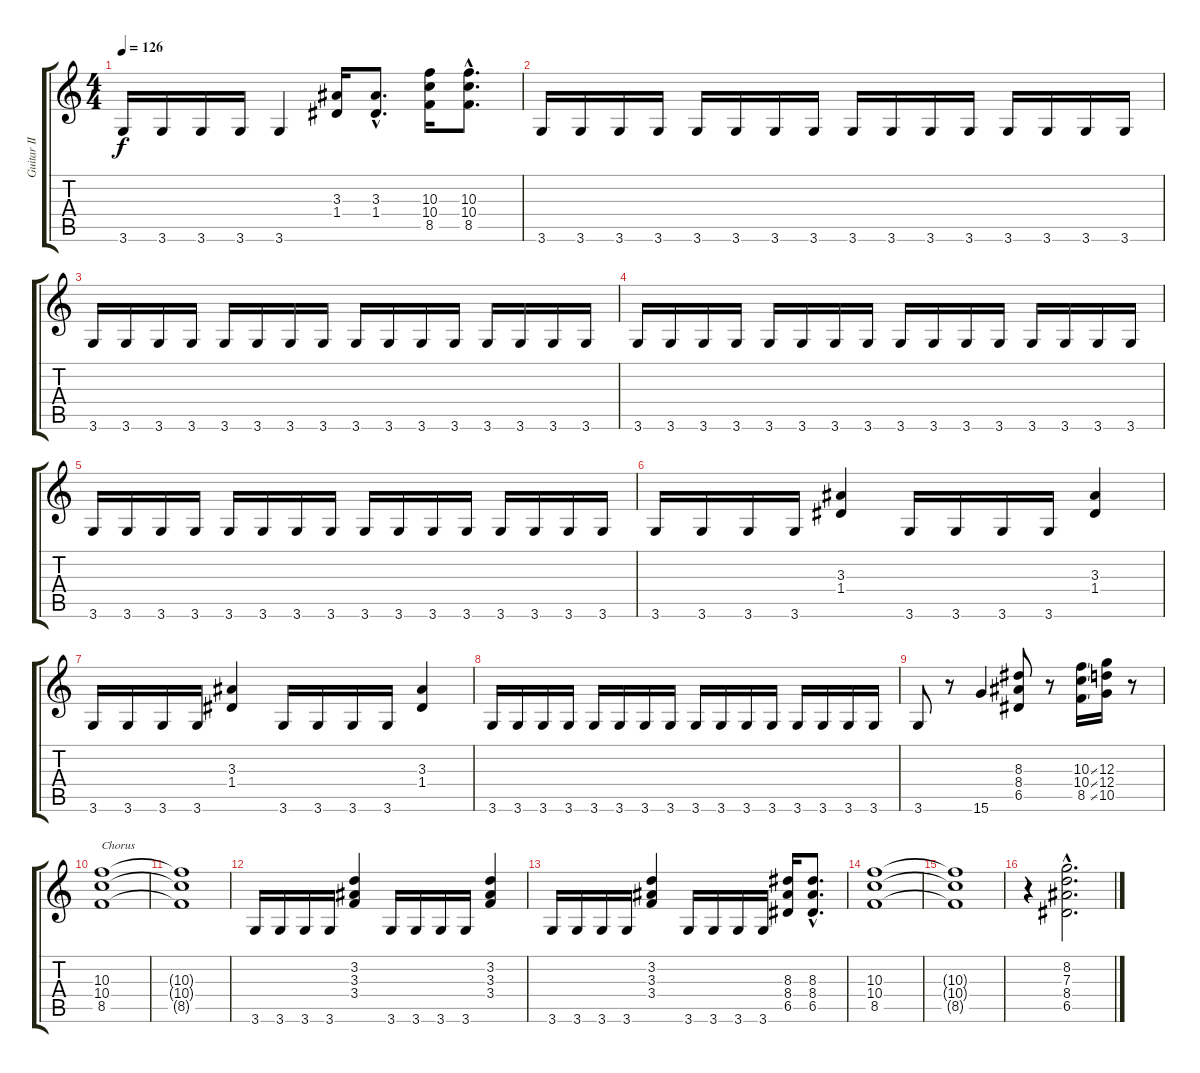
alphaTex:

\track ("Guitar II" "Guitar II") {instrument overdrivenguitar}
\staff {score tabs}
\tuning (E4 B3 G3 D3 A2 E2) {hide}
\ts (4 4)
\tempo 126
\clef g2
\ks c
3.6.16{dy f} 3.6.16 3.6.16 3.6.16 3.6.4 (3.3 1.4).16 (3.3{hac} 1.4{hac}).8{d} (10.3 10.4 8.5).16 (10.3{hac} 10.4{hac} 8.5{hac}).8{d} |
3.6.16 3.6.16 3.6.16 3.6.16 3.6.16 3.6.16 3.6.16 3.6.16 3.6.16 3.6.16 3.6.16 3.6.16 3.6.16 3.6.16 3.6.16 3.6.16 |
3.6.16 3.6.16 3.6.16 3.6.16 3.6.16 3.6.16 3.6.16 3.6.16 3.6.16 3.6.16 3.6.16 3.6.16 3.6.16 3.6.16 3.6.16 3.6.16 |
3.6.16 3.6.16 3.6.16 3.6.16 3.6.16 3.6.16 3.6.16 3.6.16 3.6.16 3.6.16 3.6.16 3.6.16 3.6.16 3.6.16 3.6.16 3.6.16 |
3.6.16 3.6.16 3.6.16 3.6.16 3.6.16 3.6.16 3.6.16 3.6.16 3.6.16 3.6.16 3.6.16 3.6.16 3.6.16 3.6.16 3.6.16 3.6.16 |
3.6.16 3.6.16 3.6.16 3.6.16 (3.3 1.4).4 3.6.16 3.6.16 3.6.16 3.6.16 (3.3 1.4).4 |
3.6.16 3.6.16 3.6.16 3.6.16 (3.3 1.4).4 3.6.16 3.6.16 3.6.16 3.6.16 (3.3 1.4).4 |
3.6.16 3.6.16 3.6.16 3.6.16 3.6.16 3.6.16 3.6.16 3.6.16 3.6.16 3.6.16 3.6.16 3.6.16 3.6.16 3.6.16 3.6.16 3.6.16 |
3.6.8 r.8 15.6.4 (8.3 8.4 6.5).8 r.8 (10.3{ss} 10.4{ss} 8.5{ss}).16 (12.3 12.4 10.5).16 r.8 |
(10.3 10.4 8.5).1{txt "Chorus"} |
(10.3{t} 10.4{t} 8.5{t}).1 |
3.6.16 3.6.16 3.6.16 3.6.16 (3.2 3.3 3.4).4 3.6.16 3.6.16 3.6.16 3.6.16 (3.2 3.3 3.4).4 |
3.6.16 3.6.16 3.6.16 3.6.16 (3.2 3.3 3.4).4 3.6.16 3.6.16 3.6.16 3.6.16 (8.3 8.4 6.5).16 (8.3{hac} 8.4{hac} 6.5{hac}).8{d} |
(10.3 10.4 8.5).1 |
(10.3{t} 10.4{t} 8.5{t}).1 |
r.4 (8.2{hac} 7.3{hac} 8.4{hac} 6.5{hac}).2{d}
